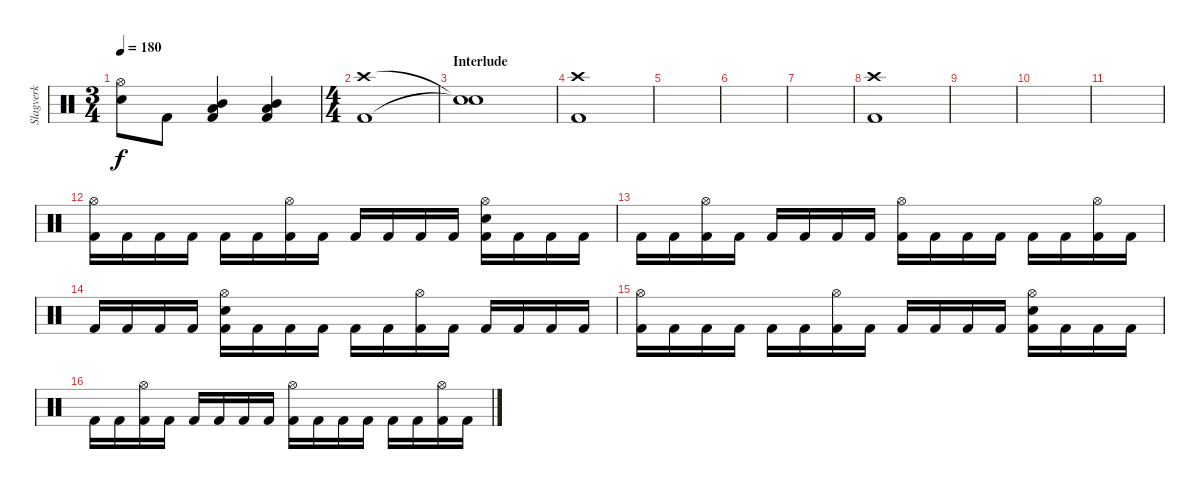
\track ("Slagverk" "Slagverk") {instrument percussion}
\staff {score}
\articulation defaults
\ts (3 4)
\tempo 180
\clef neutral
\ks c
("Hi-Hat (open)" "Electric Snare (hit)").8{dy f} "Kick (hit) 2".8 ("Mid Tom (hit)" "Low Tom (hit)" "Kick (hit) 2").4 ("Mid Tom (hit)" "Low Tom (hit)" "Kick (hit) 2").4 |
\ts (4 4)
("Crash high (hit)" "Kick (hit) 2").1 |
\section ("" "Interlude")
("Snare (hit)"{t} "Snare (hit)"{t}).1 |
("Crash high (hit)" "Kick (hit) 2").1 |
|
|
|
("Crash high (hit)" "Kick (hit) 2").1 |
|
|
|
("Hi-Hat (open)" "Kick (hit) 2").16 "Kick (hit) 2".16 "Kick (hit) 2".16 "Kick (hit) 2".16 "Kick (hit) 2".16 "Kick (hit) 2".16 ("Hi-Hat (open)" "Kick (hit) 2").16 "Kick (hit) 2".16 "Kick (hit) 2".16 "Kick (hit) 2".16 "Kick (hit) 2".16 "Kick (hit) 2".16 ("Hi-Hat (open)" "Electric Snare (hit)" "Kick (hit) 2").16 "Kick (hit) 2".16 "Kick (hit) 2".16 "Kick (hit) 2".16 |
"Kick (hit) 2".16 "Kick (hit) 2".16 ("Hi-Hat (open)" "Kick (hit) 2").16 "Kick (hit) 2".16 "Kick (hit) 2".16 "Kick (hit) 2".16 "Kick (hit) 2".16 "Kick (hit) 2".16 ("Hi-Hat (open)" "Kick (hit) 2").16 "Kick (hit) 2".16 "Kick (hit) 2".16 "Kick (hit) 2".16 "Kick (hit) 2".16 "Kick (hit) 2".16 ("Hi-Hat (open)" "Kick (hit) 2").16 "Kick (hit) 2".16 |
"Kick (hit) 2".16 "Kick (hit) 2".16 "Kick (hit) 2".16 "Kick (hit) 2".16 ("Hi-Hat (open)" "Electric Snare (hit)" "Kick (hit) 2").16 "Kick (hit) 2".16 "Kick (hit) 2".16 "Kick (hit) 2".16 "Kick (hit) 2".16 "Kick (hit) 2".16 ("Hi-Hat (open)" "Kick (hit) 2").16 "Kick (hit) 2".16 "Kick (hit) 2".16 "Kick (hit) 2".16 "Kick (hit) 2".16 "Kick (hit) 2".16 |
("Hi-Hat (open)" "Kick (hit) 2").16 "Kick (hit) 2".16 "Kick (hit) 2".16 "Kick (hit) 2".16 "Kick (hit) 2".16 "Kick (hit) 2".16 ("Hi-Hat (open)" "Kick (hit) 2").16 "Kick (hit) 2".16 "Kick (hit) 2".16 "Kick (hit) 2".16 "Kick (hit) 2".16 "Kick (hit) 2".16 ("Hi-Hat (open)" "Electric Snare (hit)" "Kick (hit) 2").16 "Kick (hit) 2".16 "Kick (hit) 2".16 "Kick (hit) 2".16 |
"Kick (hit) 2".16 "Kick (hit) 2".16 ("Hi-Hat (open)" "Kick (hit) 2").16 "Kick (hit) 2".16 "Kick (hit) 2".16 "Kick (hit) 2".16 "Kick (hit) 2".16 "Kick (hit) 2".16 ("Hi-Hat (open)" "Kick (hit) 2").16 "Kick (hit) 2".16 "Kick (hit) 2".16 "Kick (hit) 2".16 "Kick (hit) 2".16 "Kick (hit) 2".16 ("Hi-Hat (open)" "Kick (hit) 2").16 "Kick (hit) 2".16
